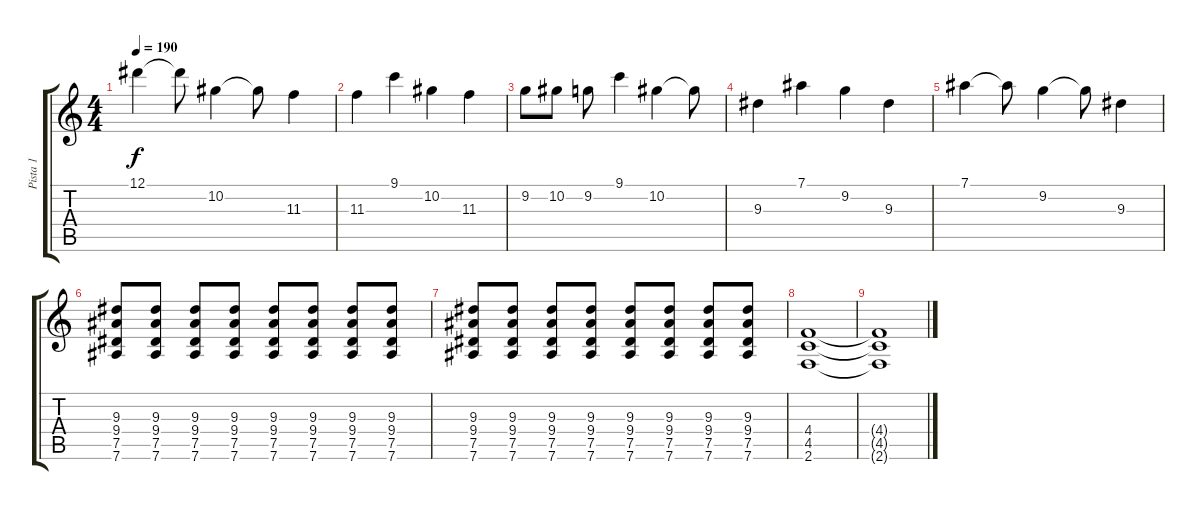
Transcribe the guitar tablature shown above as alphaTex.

\track ("Pista 1" "Pista 1") {instrument overdrivenguitar}
\staff {score tabs}
\tuning (Eb4 Bb3 Gb3 Db3 Ab2 Eb2) {hide}
\ts (4 4)
\tempo 190
\clef g2
\ks c
12.1.4{dy f} 12.1{t}.8 10.2.4 10.2{t}.8 11.3.4 |
11.3.4 9.1.4 10.2.4 11.3.4 |
9.2.8 10.2.8 9.2.8 9.1.4 10.2.4 10.2{t}.8 |
9.3.4 7.1.4 9.2.4 9.3.4 |
7.1.4 7.1{t}.8 9.2.4 9.2{t}.8 9.3.4 |
(9.3 9.4 7.5 7.6).8 (9.3 9.4 7.5 7.6).8 (9.3 9.4 7.5 7.6).8 (9.3 9.4 7.5 7.6).8 (9.3 9.4 7.5 7.6).8 (9.3 9.4 7.5 7.6).8 (9.3 9.4 7.5 7.6).8 (9.3 9.4 7.5 7.6).8 |
(9.3 9.4 7.5 7.6).8 (9.3 9.4 7.5 7.6).8 (9.3 9.4 7.5 7.6).8 (9.3 9.4 7.5 7.6).8 (9.3 9.4 7.5 7.6).8 (9.3 9.4 7.5 7.6).8 (9.3 9.4 7.5 7.6).8 (9.3 9.4 7.5 7.6).8 |
(4.4 4.5 2.6).1 |
(4.4{t} 4.5{t} 2.6{t}).1
